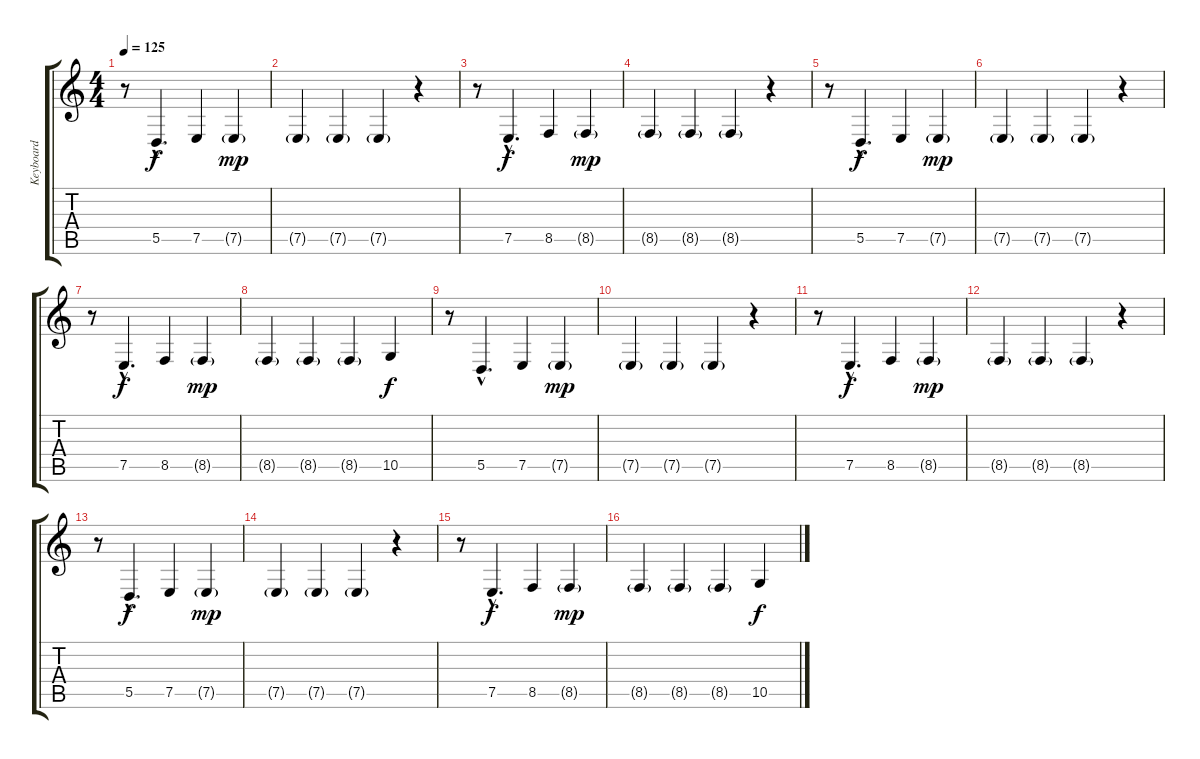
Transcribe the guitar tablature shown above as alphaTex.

\track ("Keyboard" "Keyboard") {instrument acousticgrandpiano}
\staff {score tabs}
\tuning (E4 B3 G3 D3 A2 E2) {hide}
\ts (4 4)
\tempo 125
\clef g2
\ks c
r.8{dy f instrument acousticgrandpiano} 5.5{hac}.4{d} 7.5.4 7.5{g}.4{dy mp} |
7.5{g}.4 7.5{g}.4 7.5{g}.4 r.4 |
r.8 7.5{hac}.4{d dy f} 8.5.4 8.5{g}.4{dy mp} |
8.5{g}.4 8.5{g}.4 8.5{g}.4 r.4 |
r.8 5.5{hac}.4{d dy f} 7.5.4 7.5{g}.4{dy mp} |
7.5{g}.4 7.5{g}.4 7.5{g}.4 r.4 |
r.8 7.5{hac}.4{d dy f} 8.5.4 8.5{g}.4{dy mp} |
8.5{g}.4 8.5{g}.4 8.5{g}.4 10.5.4{dy f} |
r.8 5.5{hac}.4{d} 7.5.4 7.5{g}.4{dy mp} |
7.5{g}.4 7.5{g}.4 7.5{g}.4 r.4 |
r.8 7.5{hac}.4{d dy f} 8.5.4 8.5{g}.4{dy mp} |
8.5{g}.4 8.5{g}.4 8.5{g}.4 r.4 |
r.8 5.5{hac}.4{d dy f} 7.5.4 7.5{g}.4{dy mp} |
7.5{g}.4 7.5{g}.4 7.5{g}.4 r.4 |
r.8 7.5{hac}.4{d dy f} 8.5.4 8.5{g}.4{dy mp} |
8.5{g}.4 8.5{g}.4 8.5{g}.4 10.5.4{dy f}
